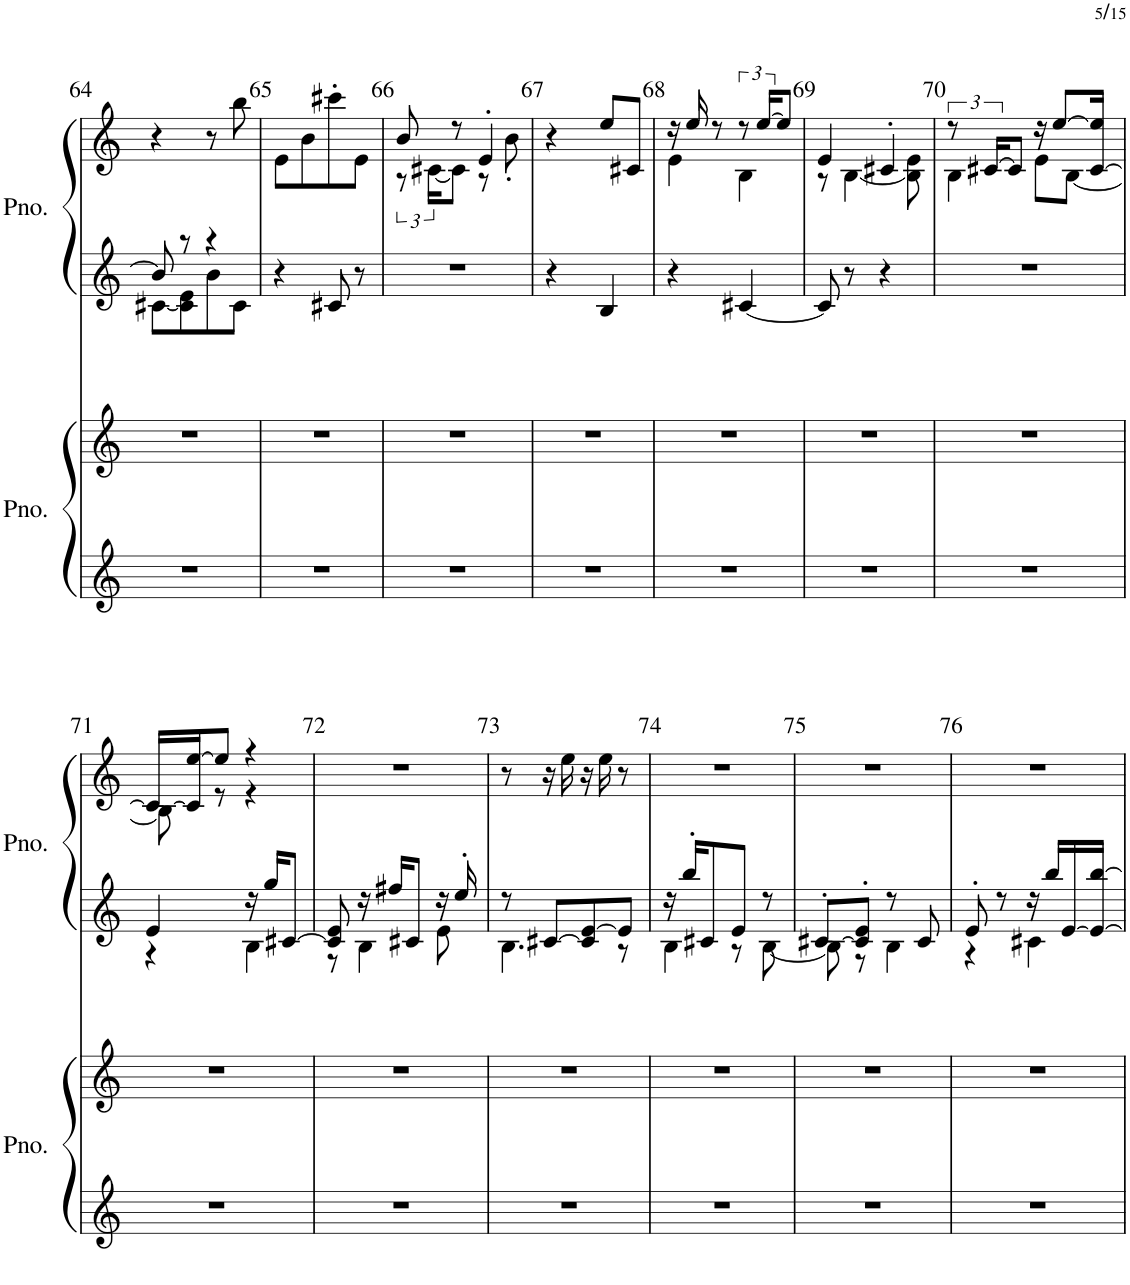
**kern	**kern	**kern	**kern
*part2	*part2	*part1	*part1
*staff4	*staff3	*staff2	*staff1
*I"ピアノ	*	*I"ピアノ	*
!!LO:PB:g=z
*clefG2	*clefG2	*clefG2	*clefG2
*k[]	*k[]	*k[]	*k[]
*M4/8	*M4/8	*M4/8	*M4/8
=64	=64	=64	=64
*	*	*^	*
2r	2r	8b/]	[8c#X\L	4r
.	.	8r	8c#\] 8e\	.
.	.	4r	8b\	8r
.	.	.	8c#\J	8bb\
*	*	*v	*v	*
=65	=65	=65	=65
2r	2r	4r	8e\L
.	.	.	8b\
.	.	8c#X/	8ccc#X'\
.	.	8r	8e\J
=66	=66	=66	=66
*	*	*	*^
2r	2r	2r	8b/	12r
.	.	.	.	[24c#X\KL
.	.	.	8r	8c#\J]
.	.	.	4e'/	8r
.	.	.	.	8b'\
*	*	*	*v	*v
=67	=67	=67	=67
2r	2r	4r	4r
.	.	4B/	8ee/L
.	.	.	8c#X/J
=68	=68	=68	=68
*	*	*	*^
2r	2r	4r	16r	4e\
.	.	.	16ee/	.
.	.	.	8r	.
.	.	[4c#X/	12r	4B\
.	.	.	[24ee/KL	.
.	.	.	8ee/J]	.
=69	=69	=69	=69	=69
2r	2r	8c#/]	4e/	8r
.	.	8r	.	[4B\
.	.	4r	4c#X'/	.
.	.	.	.	8B\] 8e\
=70	=70	=70	=70	=70
2r	2r	2r	12r	4B\
.	.	.	[24c#X/KL	.
.	.	.	8c#/J]	.
.	.	.	16r	8e\L
.	.	.	[8ee/L	.
.	.	.	.	[8B\J
.	.	.	[16c#/ 16ee/]Jk	.
!!LO:LB:g=z	!!
=71	=71	=71	=71	=71
*	*	*^	*	*
2r	2r	4e/	4r	16c#/LL_	8B\]
.	.	.	.	16c#/] [16ee/J	.
.	.	.	.	8ee/J]	8r
.	.	16r	4B\	4r	4r
.	.	16gg/KL	.	.	.
.	.	[8c#X/J	.	.	.
*	*	*	*	*v	*v
=72	=72	=72	=72	=72
2r	2r	8c#/] 8e/	8r	2r
.	.	16r	4B\	.
.	.	16ff#X/KL	.	.
.	.	8c#X/J	.	.
.	.	16r	8e\	.
.	.	16ee'/	.	.
=73	=73	=73	=73	=73
2r	2r	8r	4.B\	8r
.	.	[8c#X/L	.	16r
.	.	.	.	16ee\
.	.	8c#/] [8e/	.	16r
.	.	.	.	16ee\
.	.	8e/J]	8r	8r
=74	=74	=74	=74	=74
2r	2r	16r	4B\	2r
.	.	16bb'/KL	.	.
.	.	8c#X/	.	.
.	.	8e/J	8r	.
.	.	8r	[8B\	.
=75	=75	=75	=75	=75
2r	2r	[8c#X'/L	8B\]	2r
.	.	8c#/]' 8e/'J	8r	.
.	.	8r	4B\	.
.	.	8c#/	.	.
=76	=76	=76	=76	=76
2r	2r	8e'/	4r	2r
.	.	8r	.	.
.	.	16r	4c#X\	.
.	.	16bb/LL	.	.
.	.	[16e/	.	.
.	.	16e/_ [16bb/JJ	.	.
*	*	*v	*v	*
=	=	=	=
*-	*-	*-	*-
